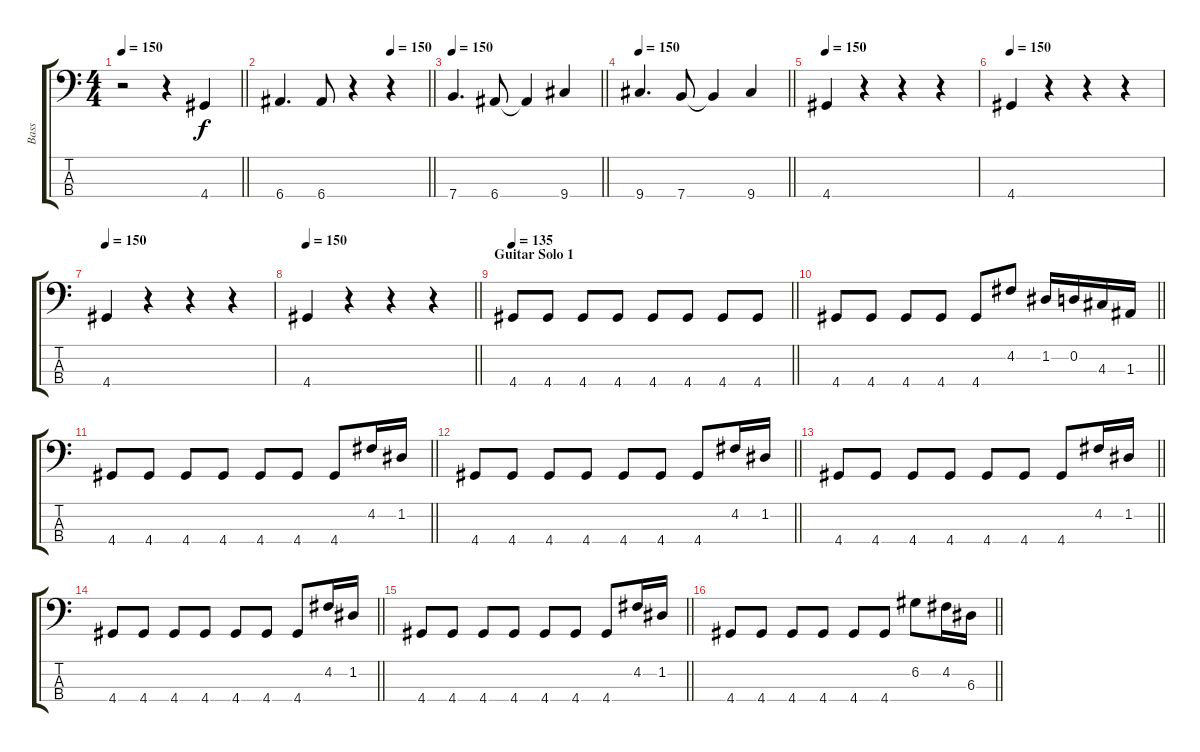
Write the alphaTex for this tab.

\track ("Bass" "Bass") {instrument electricbassfinger}
\staff {score tabs}
\tuning (G2 D2 A1 E1) {hide}
\ts (4 4)
\tempo 150
\clef f4
\barLineRight lightlight
\ks c
r.2{dy f} r.4 4.4.4 |
\tempo (150 0.75)
\barLineRight lightlight
6.4.4{d} 6.4.8 r.4 r.4 |
\tempo 150
\barLineRight lightlight
7.4.4{d} 6.4.8 6.4{t}.4 9.4.4 |
\tempo 150
\barLineRight lightlight
9.4.4{d} 7.4.8 7.4{t}.4 9.4.4 |
\tempo 150
4.4.4 r.4 r.4 r.4 |
\tempo 150
4.4.4 r.4 r.4 r.4 |
\tempo 150
4.4.4 r.4 r.4 r.4 |
\tempo 150
\barLineRight lightlight
4.4.4 r.4 r.4 r.4 |
\section ("" "Guitar Solo 1")
\tempo 135
\barLineRight lightlight
4.4.8 4.4.8 4.4.8 4.4.8 4.4.8 4.4.8 4.4.8 4.4.8 |
\barLineRight lightlight
4.4.8 4.4.8 4.4.8 4.4.8 4.4.8 4.2.8 1.2.16 0.2.16 4.3.16 1.3.16 |
\barLineRight lightlight
4.4.8 4.4.8 4.4.8 4.4.8 4.4.8 4.4.8 4.4.8 4.2.16 1.2.16 |
\barLineRight lightlight
4.4.8 4.4.8 4.4.8 4.4.8 4.4.8 4.4.8 4.4.8 4.2.16 1.2.16 |
\barLineRight lightlight
4.4.8 4.4.8 4.4.8 4.4.8 4.4.8 4.4.8 4.4.8 4.2.16 1.2.16 |
\barLineRight lightlight
4.4.8 4.4.8 4.4.8 4.4.8 4.4.8 4.4.8 4.4.8 4.2.16 1.2.16 |
\barLineRight lightlight
4.4.8 4.4.8 4.4.8 4.4.8 4.4.8 4.4.8 4.4.8 4.2.16 1.2.16 |
\barLineRight lightlight
4.4.8 4.4.8 4.4.8 4.4.8 4.4.8 4.4.8 6.2.8 4.2.16 6.3.16
